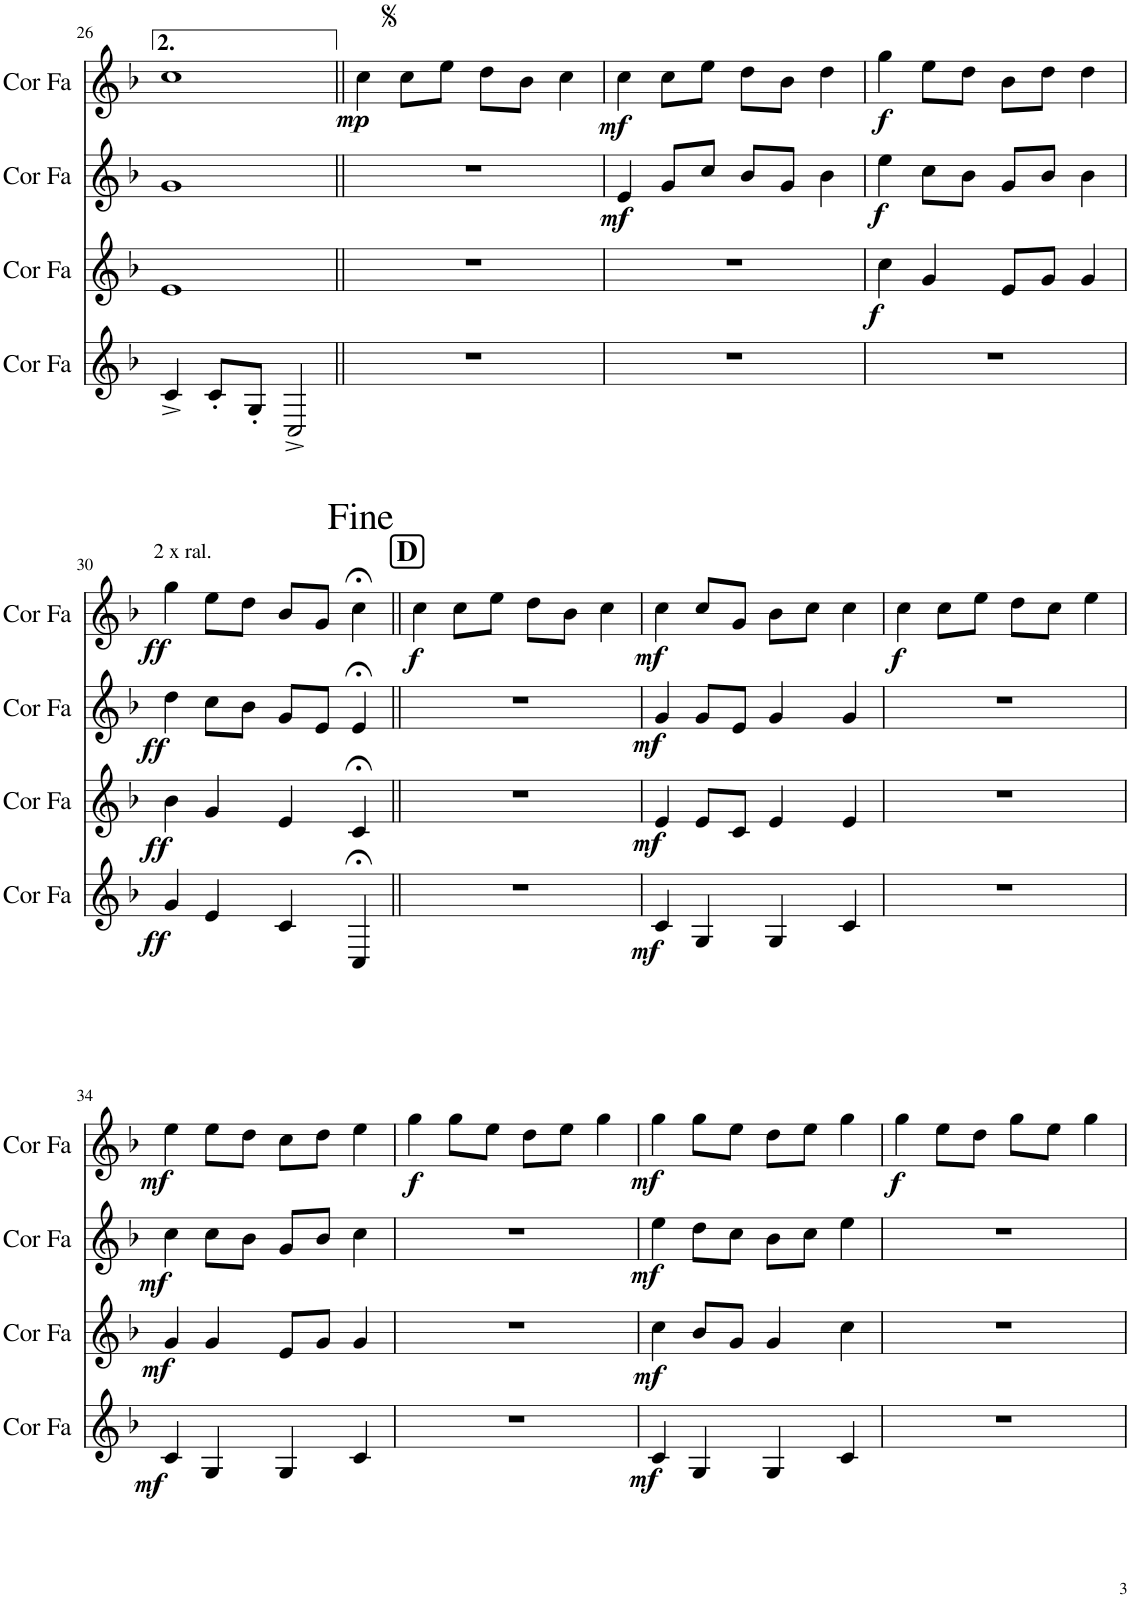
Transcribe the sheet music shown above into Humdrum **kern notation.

**kern	**dynam	**kern	**dynam	**kern	**dynam	**kern	**dynam
*part4	*part4	*part3	*part3	*part2	*part2	*part1	*part1
*staff4	*staff4	*staff3	*staff3	*staff2	*staff2	*staff1	*staff1
*I"Cor en Fa	*	*I"Cor en Fa	*	*I"Cor en Fa	*	*I"Cor en Fa	*
*I'Cor Fa	*	*I'Cor Fa	*	*I'Cor Fa	*	*I'Cor Fa	*
!!LO:PB:g=z
*clefG2	*	*clefG2	*	*clefG2	*	*clefG2	*
*Trd4c7	*	*Trd4c7	*	*Trd4c7	*	*Trd4c7	*
*k[b-]	*	*k[b-]	*	*k[b-]	*	*k[b-]	*
*M4/4	*	*M4/4	*	*M4/4	*	*M4/4	*
=26	=26	=26	=26	=26	=26	=26	=26
4c^/	.	1e	.	1g	.	1cc	.
8c'/L	.	.	.	.	.	.	.
8G'/J	.	.	.	.	.	.	.
2C^/	.	.	.	.	.	.	.
=27||	=27||	=27||	=27||	=27||	=27||	=27||	=27||
!	!	!	!	!	!	!	!LO:DY:b
1r	.	1r	.	1r	.	4cc\	mp
.	.	.	.	.	.	8cc\L	.
.	.	.	.	.	.	8ee\J	.
.	.	.	.	.	.	8dd\L	.
.	.	.	.	.	.	8b-\J	.
.	.	.	.	.	.	4cc\	.
=28	=28	=28	=28	=28	=28	=28	=28
!	!	!	!	!	!LO:DY:b	!	!LO:DY:b
1r	.	1r	.	4e/	mf	4cc\	mf
.	.	.	.	8g/L	.	8cc\L	.
.	.	.	.	8cc/J	.	8ee\J	.
.	.	.	.	8b-/L	.	8dd\L	.
.	.	.	.	8g/J	.	8b-\J	.
.	.	.	.	4b-\	.	4dd\	.
=29	=29	=29	=29	=29	=29	=29	=29
!	!	!	!LO:DY:b	!	!LO:DY:b	!	!LO:DY:b
1r	.	4cc\	f	4ee\	f	4gg\	f
.	.	4g/	.	8cc\L	.	8ee\L	.
.	.	.	.	8b-\J	.	8dd\J	.
.	.	8e/L	.	8g/L	.	8b-\L	.
.	.	8g/J	.	8b-/J	.	8dd\J	.
.	.	4g/	.	4b-\	.	4dd\	.
!!LO:LB:g=z
=30	=30	=30	=30	=30	=30	=30	=30
!	!	!	!	!	!	!LO:TX:a:t=2 x ral.	!
!	!LO:DY:b	!	!LO:DY:b	!	!LO:DY:b	!	!LO:DY:b
4g/	ff	4b-\	ff	4dd\	ff	4gg\	ff
4e/	.	4g/	.	8cc\L	.	8ee\L	.
.	.	.	.	8b-\J	.	8dd\J	.
4c/	.	4e/	.	8g/L	.	8b-/L	.
.	.	.	.	8e/J	.	8g/J	.
4C;</	.	4c;</	.	4e;</	.	4cc;<\	.
!!LO:REH:place=s1:a:B:cj:fs=14:t=D
=31||	=31||	=31||	=31||	=31||	=31||	=31||	=31||
!	!	!	!	!	!	!	!LO:DY:b
1r	.	1r	.	1r	.	4cc\	f
.	.	.	.	.	.	8cc\L	.
.	.	.	.	.	.	8ee\J	.
.	.	.	.	.	.	8dd\L	.
.	.	.	.	.	.	8b-\J	.
.	.	.	.	.	.	4cc\	.
=32	=32	=32	=32	=32	=32	=32	=32
!	!LO:DY:b	!	!LO:DY:b	!	!LO:DY:b	!	!LO:DY:b
4c/	mf	4e/	mf	4g/	mf	4cc\	mf
4G/	.	8e/L	.	8g/L	.	8cc/L	.
.	.	8c/J	.	8e/J	.	8g/J	.
4G/	.	4e/	.	4g/	.	8b-\L	.
.	.	.	.	.	.	8cc\J	.
4c/	.	4e/	.	4g/	.	4cc\	.
=33	=33	=33	=33	=33	=33	=33	=33
!	!	!	!	!	!	!	!LO:DY:b
1r	.	1r	.	1r	.	4cc\	f
.	.	.	.	.	.	8cc\L	.
.	.	.	.	.	.	8ee\J	.
.	.	.	.	.	.	8dd\L	.
.	.	.	.	.	.	8cc\J	.
.	.	.	.	.	.	4ee\	.
!!LO:LB:g=z
=34	=34	=34	=34	=34	=34	=34	=34
!	!LO:DY:b	!	!LO:DY:b	!	!LO:DY:b	!	!LO:DY:b
4c/	mf	4g/	mf	4cc\	mf	4ee\	mf
4G/	.	4g/	.	8cc\L	.	8ee\L	.
.	.	.	.	8b-\J	.	8dd\J	.
4G/	.	8e/L	.	8g/L	.	8cc\L	.
.	.	8g/J	.	8b-/J	.	8dd\J	.
4c/	.	4g/	.	4cc\	.	4ee\	.
=35	=35	=35	=35	=35	=35	=35	=35
!	!	!	!	!	!	!	!LO:DY:b
1r	.	1r	.	1r	.	4gg\	f
.	.	.	.	.	.	8gg\L	.
.	.	.	.	.	.	8ee\J	.
.	.	.	.	.	.	8dd\L	.
.	.	.	.	.	.	8ee\J	.
.	.	.	.	.	.	4gg\	.
=36	=36	=36	=36	=36	=36	=36	=36
!	!LO:DY:b	!	!LO:DY:b	!	!LO:DY:b	!	!LO:DY:b
4c/	mf	4cc\	mf	4ee\	mf	4gg\	mf
4G/	.	8b-/L	.	8dd\L	.	8gg\L	.
.	.	8g/J	.	8cc\J	.	8ee\J	.
4G/	.	4g/	.	8b-\L	.	8dd\L	.
.	.	.	.	8cc\J	.	8ee\J	.
4c/	.	4cc\	.	4ee\	.	4gg\	.
=37	=37	=37	=37	=37	=37	=37	=37
!	!	!	!	!	!	!	!LO:DY:b
1r	.	1r	.	1r	.	4gg\	f
.	.	.	.	.	.	8ee\L	.
.	.	.	.	.	.	8dd\J	.
.	.	.	.	.	.	8gg\L	.
.	.	.	.	.	.	8ee\J	.
.	.	.	.	.	.	4gg\	.
=	=	=	=	=	=	=	=
*-	*-	*-	*-	*-	*-	*-	*-
